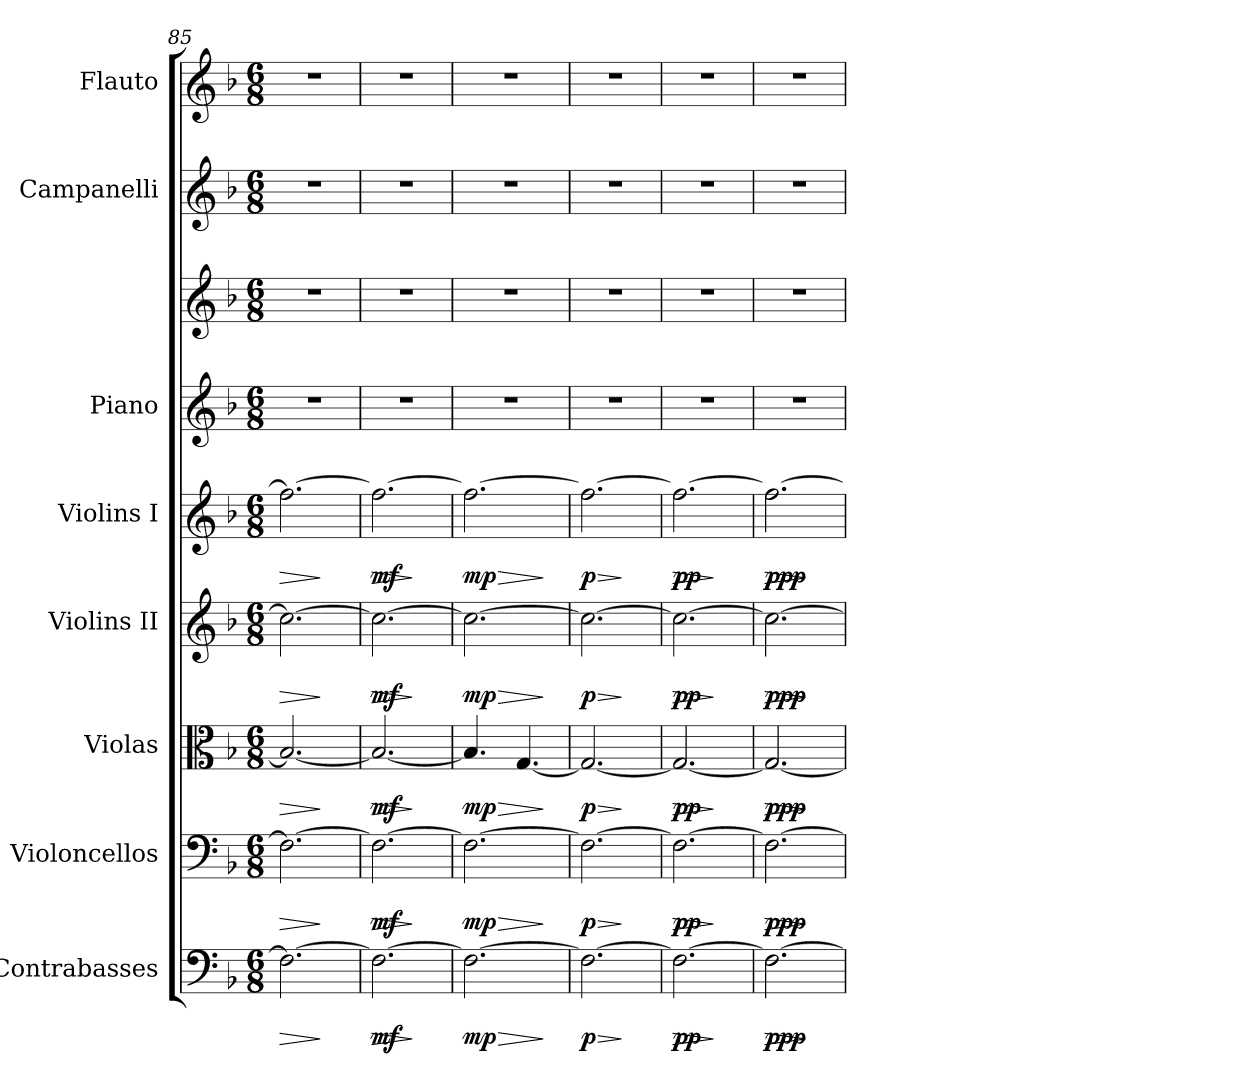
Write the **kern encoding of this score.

**kern	**dynam	**kern	**dynam	**kern	**dynam	**kern	**dynam	**kern	**dynam	**kern	**kern	**kern	**kern
*part8	*part8	*part7	*part7	*part6	*part6	*part5	*part5	*part4	*part4	*part3	*part3	*part2	*part1
*staff9	*staff9	*staff8	*staff8	*staff7	*staff7	*staff6	*staff6	*staff5	*staff5	*staff4	*staff3	*staff2	*staff1
*I"Contrabasses	*	*I"Violoncellos	*	*I"Violas	*	*I"Violins II	*	*I"Violins I	*	*I"Piano	*	*I"Campanelli	*I"Flauto
*I'Cb.	*	*I'Vc.	*	*I'Vla.	*	*I'Vln. II	*	*I'Vln. I	*	*I'P-no	*	*I'Camp.	*I'Fl.
*clefF4	*	*clefF4	*	*clefC3	*	*clefG2	*	*clefG2	*	*clefG2	*clefG2	*clefG2	*clefG2
*ITrd7c12	*	*	*	*	*	*	*	*	*	*	*	*ITrd-14c-24	*
*k[b-]	*	*k[b-]	*	*k[b-]	*	*k[b-]	*	*k[b-]	*	*k[b-]	*k[b-]	*k[b-]	*k[b-]
*M6/8	*	*M6/8	*	*M6/8	*	*M6/8	*	*M6/8	*	*M6/8	*M6/8	*M6/8	*M6/8
=85	=85	=85	=85	=85	=85	=85	=85	=85	=85	=85	=85	=85	=85
!	!LO:HP:b	!	!LO:HP:b	!	!LO:HP:b	!	!LO:HP:b	!	!LO:HP:b	!	!	!	!
2.FF\_	>	2.F\_	>	2.B-/_	>	2.cc\_	>	2.ff\_	>	2.r	2.r	2.r	2.r
.	]	.	]	.	]	.	]	.	]	.	.	.	.
=86	=86	=86	=86	=86	=86	=86	=86	=86	=86	=86	=86	=86	=86
!	!LO:HP:b	!	!LO:HP:b	!	!LO:HP:b	!	!LO:HP:b	!	!LO:HP:b	!	!	!	!
!	!LO:DY:n=1:b	!	!LO:DY:n=1:b	!	!LO:DY:n=1:b	!	!LO:DY:n=1:b	!	!LO:DY:n=1:b	!	!	!	!
2.FF\_	> mf	2.F\_	> mf	2.B-/_	> mf	2.cc\_	> mf	2.ff\_	> mf	2.r	2.r	2.r	2.r
.	]	.	]	.	]	.	]	.	]	.	.	.	.
=87	=87	=87	=87	=87	=87	=87	=87	=87	=87	=87	=87	=87	=87
!	!LO:HP:b	!	!LO:HP:b	!	!LO:HP:b	!	!LO:HP:b	!	!LO:HP:b	!	!	!	!
!	!LO:DY:n=1:b	!	!LO:DY:n=1:b	!	!LO:DY:n=1:b	!	!LO:DY:n=1:b	!	!LO:DY:n=1:b	!	!	!	!
2.FF\_	> mp	2.F\_	> mp	4.B-/]	> mp	2.cc\_	> mp	2.ff\_	> mp	2.r	2.r	2.r	2.r
.	.	.	.	[4.G/	.	.	.	.	.	.	.	.	.
.	]	.	]	.	]	.	]	.	]	.	.	.	.
=88	=88	=88	=88	=88	=88	=88	=88	=88	=88	=88	=88	=88	=88
!	!LO:HP:b	!	!LO:HP:b	!	!LO:HP:b	!	!LO:HP:b	!	!LO:HP:b	!	!	!	!
!	!LO:DY:n=1:b	!	!LO:DY:n=1:b	!	!LO:DY:n=1:b	!	!LO:DY:n=1:b	!	!LO:DY:n=1:b	!	!	!	!
2.FF\_	> p	2.F\_	> p	2.G/_	> p	2.cc\_	> p	2.ff\_	> p	2.r	2.r	2.r	2.r
.	]	.	]	.	]	.	]	.	]	.	.	.	.
=89	=89	=89	=89	=89	=89	=89	=89	=89	=89	=89	=89	=89	=89
!	!LO:HP:b	!	!LO:HP:b	!	!LO:HP:b	!	!LO:HP:b	!	!LO:HP:b	!	!	!	!
!	!LO:DY:n=1:b	!	!LO:DY:n=1:b	!	!LO:DY:n=1:b	!	!LO:DY:n=1:b	!	!LO:DY:n=1:b	!	!	!	!
2.FF\_	> pp	2.F\_	> pp	2.G/_	> pp	2.cc\_	> pp	2.ff\_	> pp	2.r	2.r	2.r	2.r
.	]	.	]	.	]	.	]	.	]	.	.	.	.
=90	=90	=90	=90	=90	=90	=90	=90	=90	=90	=90	=90	=90	=90
!	!LO:HP:b	!	!LO:HP:b	!	!LO:HP:b	!	!LO:HP:b	!	!LO:HP:b	!	!	!	!
!	!LO:DY:n=1:b	!	!LO:DY:n=1:b	!	!LO:DY:n=1:b	!	!LO:DY:n=1:b	!	!LO:DY:n=1:b	!	!	!	!
2.FF\_	> ppp	2.F\_	> ppp	2.G/_	> ppp	2.cc\_	> ppp	2.ff\_	> ppp	2.r	2.r	2.r	2.r
.	]	.	]	.	]	.	]	.	]	.	.	.	.
=	=	=	=	=	=	=	=	=	=	=	=	=	=
*-	*-	*-	*-	*-	*-	*-	*-	*-	*-	*-	*-	*-	*-
